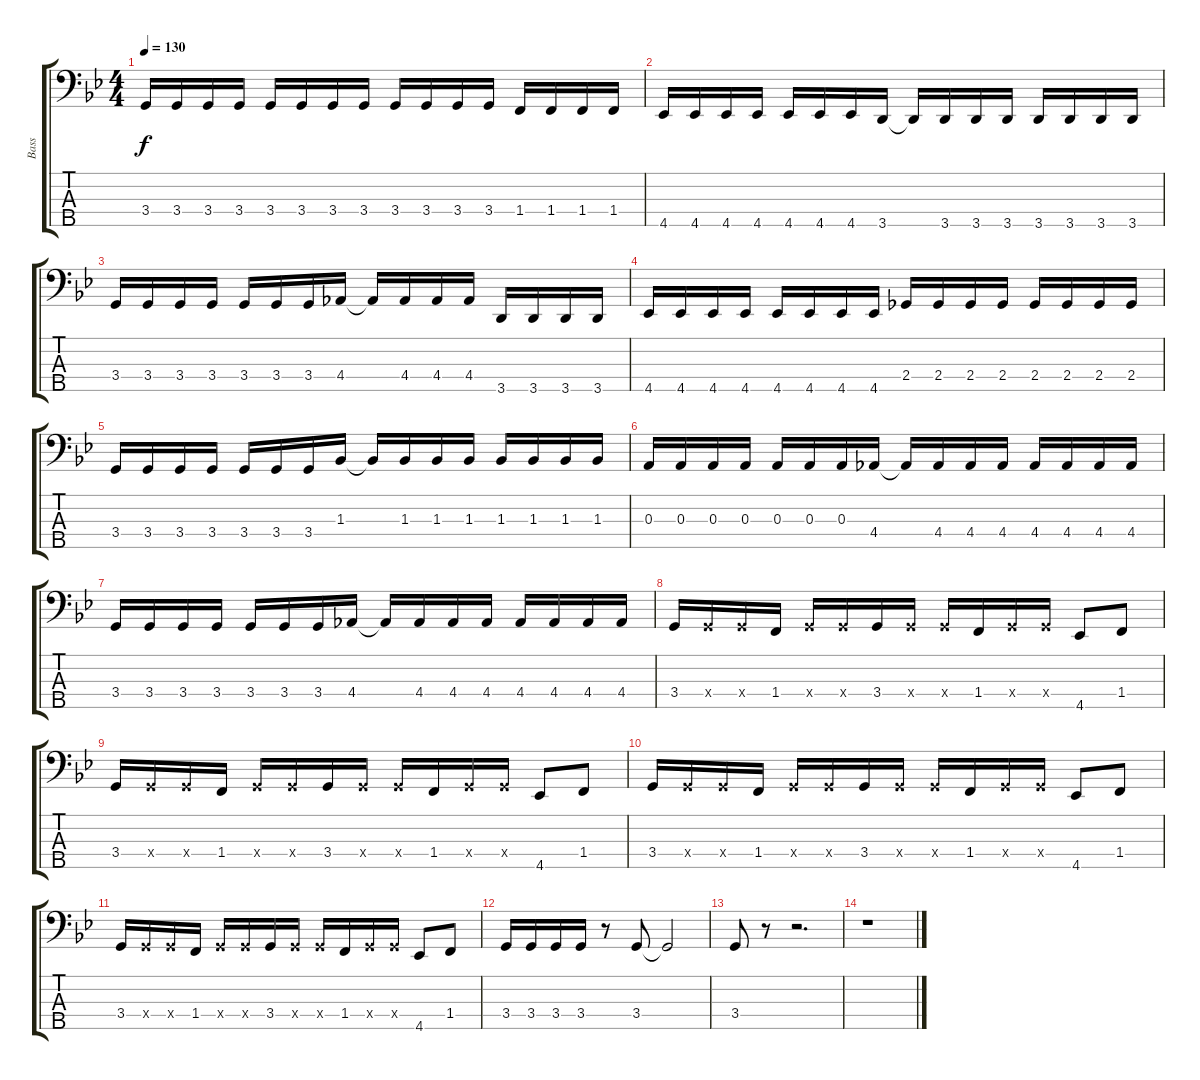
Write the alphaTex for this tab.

\track ("Bass" "Bass") {instrument electricbassfinger}
\staff {score tabs}
\tuning (G2 D2 A1 E1 B0) {hide}
\ts (4 4)
\tempo 130
\clef f4
\ks bb
3.4.16{dy f} 3.4.16 3.4.16 3.4.16 3.4.16 3.4.16 3.4.16 3.4.16 3.4.16 3.4.16 3.4.16 3.4.16 1.4.16 1.4.16 1.4.16 1.4.16 |
4.5.16 4.5.16 4.5.16 4.5.16 4.5.16 4.5.16 4.5.16 3.5.16 3.5{t}.16 3.5.16 3.5.16 3.5.16 3.5.16 3.5.16 3.5.16 3.5.16 |
3.4.16 3.4.16 3.4.16 3.4.16 3.4.16 3.4.16 3.4.16 4.4.16 4.4{t}.16 4.4.16 4.4.16 4.4.16 3.5.16 3.5.16 3.5.16 3.5.16 |
4.5.16 4.5.16 4.5.16 4.5.16 4.5.16 4.5.16 4.5.16 4.5.16 2.4.16 2.4.16 2.4.16 2.4.16 2.4.16 2.4.16 2.4.16 2.4.16 |
3.4.16 3.4.16 3.4.16 3.4.16 3.4.16 3.4.16 3.4.16 1.3.16 1.3{t}.16 1.3.16 1.3.16 1.3.16 1.3.16 1.3.16 1.3.16 1.3.16 |
0.3.16 0.3.16 0.3.16 0.3.16 0.3.16 0.3.16 0.3.16 4.4.16 4.4{t}.16 4.4.16 4.4.16 4.4.16 4.4.16 4.4.16 4.4.16 4.4.16 |
3.4.16 3.4.16 3.4.16 3.4.16 3.4.16 3.4.16 3.4.16 4.4.16 4.4{t}.16 4.4.16 4.4.16 4.4.16 4.4.16 4.4.16 4.4.16 4.4.16 |
3.4.16 3.4{x}.16 3.4{x}.16 1.4.16 3.4{x}.16 3.4{x}.16 3.4.16 3.4{x}.16 3.4{x}.16 1.4.16 3.4{x}.16 3.4{x}.16 4.5.8 1.4.8 |
3.4.16 3.4{x}.16 3.4{x}.16 1.4.16 3.4{x}.16 3.4{x}.16 3.4.16 3.4{x}.16 3.4{x}.16 1.4.16 3.4{x}.16 3.4{x}.16 4.5.8 1.4.8 |
3.4.16 3.4{x}.16 3.4{x}.16 1.4.16 3.4{x}.16 3.4{x}.16 3.4.16 3.4{x}.16 3.4{x}.16 1.4.16 3.4{x}.16 3.4{x}.16 4.5.8 1.4.8 |
3.4.16 3.4{x}.16 3.4{x}.16 1.4.16 3.4{x}.16 3.4{x}.16 3.4.16 3.4{x}.16 3.4{x}.16 1.4.16 3.4{x}.16 3.4{x}.16 4.5.8 1.4.8 |
3.4.16 3.4.16 3.4.16 3.4.16 r.8 3.4.8 3.4{t}.2 |
3.4.8 r.8 r.2{d} |
r.1
